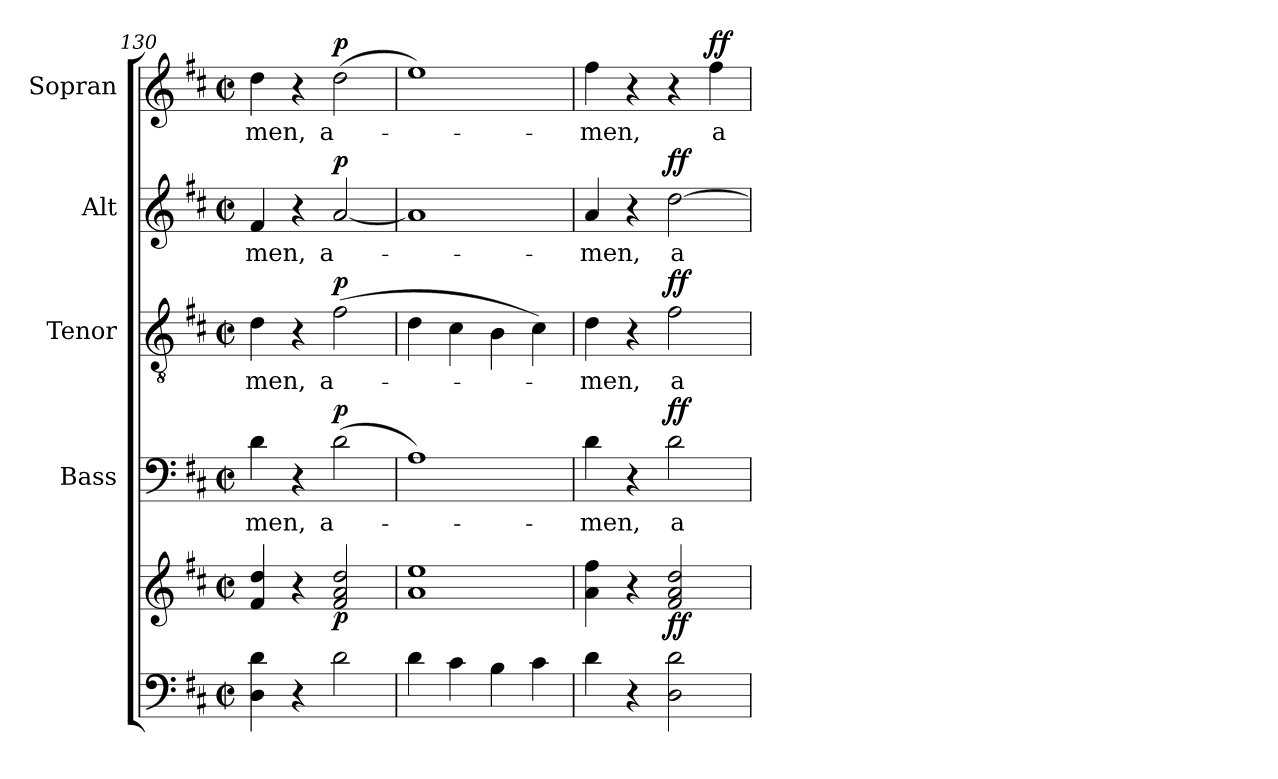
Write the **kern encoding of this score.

**kern	**kern	**dynam	**kern	**text	**dynam	**kern	**text	**dynam	**kern	**text	**dynam	**kern	**text	**dynam
*part5	*part5	*part5	*part4	*part4	*part4	*part3	*part3	*part3	*part2	*part2	*part2	*part1	*part1	*part1
*staff6	*staff5	*staff5/6	*staff4	*staff4	*staff4	*staff3	*staff3	*staff3	*staff2	*staff2	*staff2	*staff1	*staff1	*staff1
*	*	*	*I"Bass	*	*	*I"Tenor	*	*	*I"Alt	*	*	*I"Sopran	*	*
*	*	*	*I'B.	*	*	*I'T.	*	*	*I'A.	*	*	*I'S.	*	*
*clefF4	*clefG2	*	*clefF4	*	*	*clefGv2	*	*	*clefG2	*	*	*clefG2	*	*
*k[f#c#]	*k[f#c#]	*	*k[f#c#]	*	*	*k[f#c#]	*	*	*k[f#c#]	*	*	*k[f#c#]	*	*
*D:	*D:	*	*D:	*	*	*D:	*	*	*D:	*	*	*D:	*	*
*M2/2	*M2/2	*	*M2/2	*	*	*M2/2	*	*	*M2/2	*	*	*M2/2	*	*
*met(c|)	*met(c|)	*	*met(c|)	*	*	*met(c|)	*	*	*met(c|)	*	*	*met(c|)	*	*
=130	=130	=130	=130	=130	=130	=130	=130	=130	=130	=130	=130	=130	=130	=130
!	!	!	!	!LO:LY:b	!	!	!LO:LY:b	!	!	!LO:LY:b	!	!	!LO:LY:b	!
4D\ 4d\	4f#/ 4dd/	.	4d\	-men,	.	4d\	-men,	.	4f#/	-men,	.	4dd\	-men,	.
4r	4r	.	4r	.	.	4r	.	.	4r	.	.	4r	.	.
!	!	!LO:DY:b	!	!LO:LY:b	!LO:DY:a	!	!LO:LY:b	!LO:DY:a	!	!LO:LY:b	!LO:DY:a	!	!LO:LY:b	!LO:DY:a
2d\	2f#/ 2a/ 2dd/	p	(>2d\	a-	p	(>2f#\	a-	p	[2a/	a-	p	(>2dd\	a-	p
=131	=131	=131	=131	=131	=131	=131	=131	=131	=131	=131	=131	=131	=131	=131
4d\	1a 1ee	.	1A)	.	.	4d\	.	.	1a]	.	.	1ee)	.	.
4c#\	.	.	.	.	.	4c#\	.	.	.	.	.	.	.	.
4B\	.	.	.	.	.	4B\	.	.	.	.	.	.	.	.
4c#\	.	.	.	.	.	4c#\)	.	.	.	.	.	.	.	.
=132	=132	=132	=132	=132	=132	=132	=132	=132	=132	=132	=132	=132	=132	=132
!	!	!	!	!LO:LY:b	!	!	!LO:LY:b	!	!	!LO:LY:b	!	!	!LO:LY:b	!
4d\	4a\ 4ff#\	.	4d\	-men,	.	4d\	-men,	.	4a/	-men,	.	4ff#\	-men,	.
4r	4r	.	4r	.	.	4r	.	.	4r	.	.	4r	.	.
!	!	!LO:DY:b	!	!LO:LY:b	!LO:DY:a	!	!LO:LY:b	!LO:DY:a	!	!LO:LY:b	!LO:DY:a	!	!	!
2D\ 2d\	2f#/ 2a/ 2dd/	ff	2d\	a-	ff	2f#\	a-	ff	[2dd\	a-	ff	4r	.	.
!	!	!	!	!	!	!	!	!	!	!	!	!	!LO:LY:b	!LO:DY:a
.	.	.	.	.	.	.	.	.	.	.	.	4ff#\	a-	ff
=	=	=	=	=	=	=	=	=	=	=	=	=	=	=
*-	*-	*-	*-	*-	*-	*-	*-	*-	*-	*-	*-	*-	*-	*-
